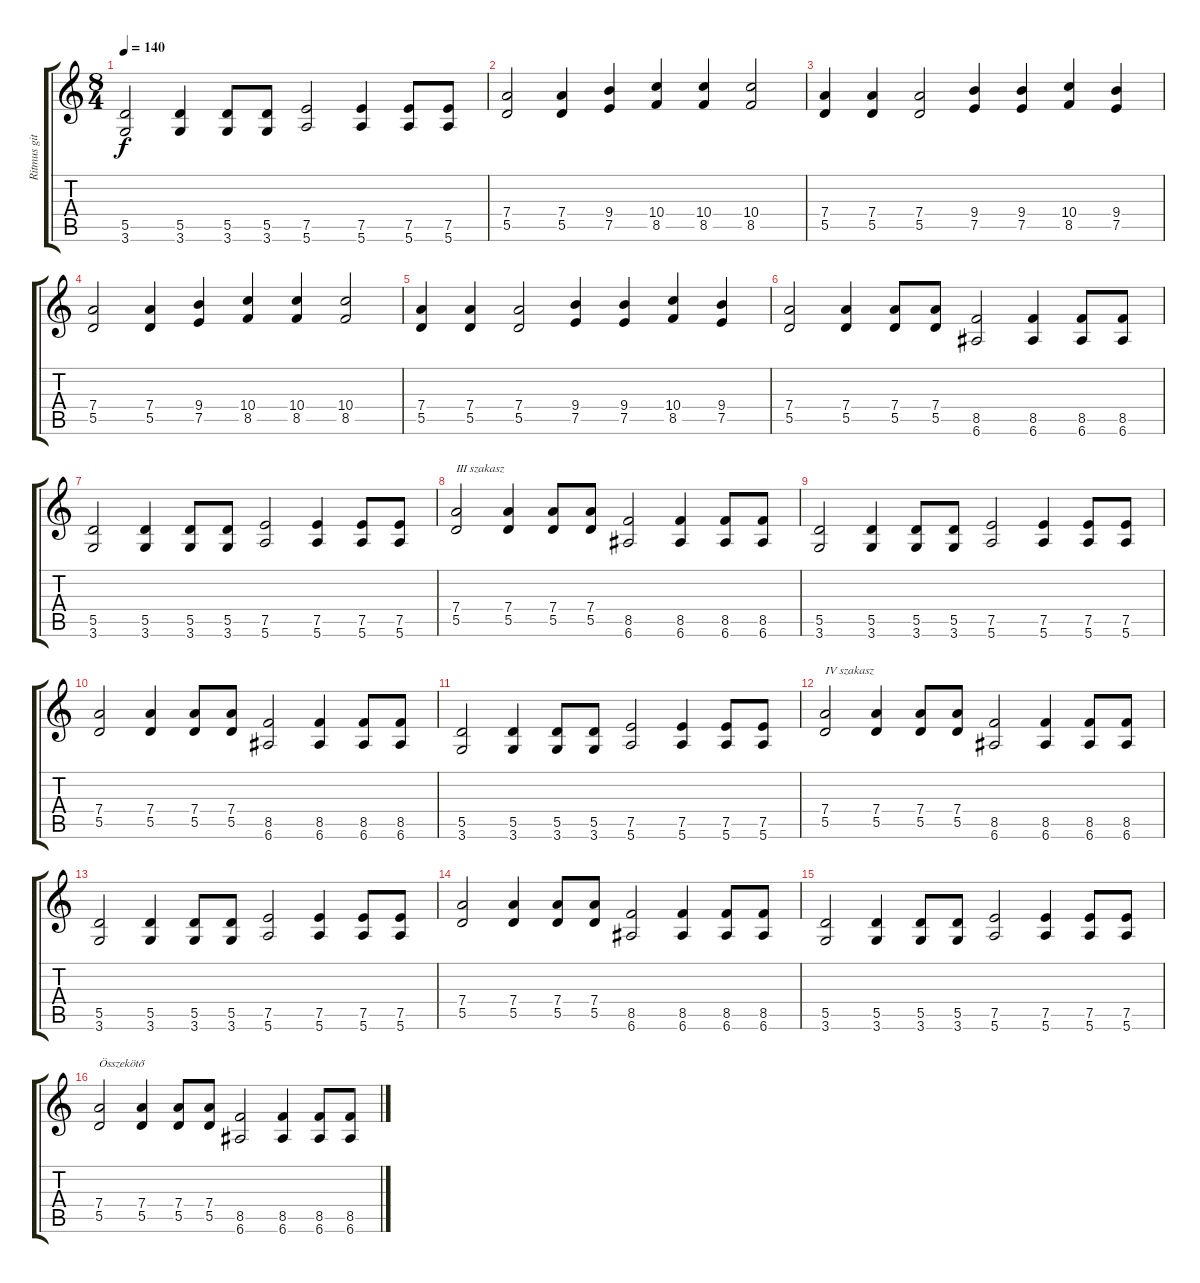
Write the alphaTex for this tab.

\track ("Ritmus gitár" "Ritmus git") {instrument distortionguitar}
\staff {score tabs}
\tuning (E4 B3 G3 D3 A2 E2) {hide}
\ts (8 4)
\tempo 140
\clef g2
\ks c
(5.5 3.6).2{dy f} (5.5 3.6).4 (5.5 3.6).8 (5.5 3.6).8 (7.5 5.6).2 (7.5 5.6).4 (7.5 5.6).8 (7.5 5.6).8 |
(7.4 5.5).2 (7.4 5.5).4 (9.4 7.5).4 (10.4 8.5).4 (10.4 8.5).4 (10.4 8.5).2 |
(7.4 5.5).4 (7.4 5.5).4 (7.4 5.5).2 (9.4 7.5).4 (9.4 7.5).4 (10.4 8.5).4 (9.4 7.5).4 |
(7.4 5.5).2 (7.4 5.5).4 (9.4 7.5).4 (10.4 8.5).4 (10.4 8.5).4 (10.4 8.5).2 |
(7.4 5.5).4 (7.4 5.5).4 (7.4 5.5).2 (9.4 7.5).4 (9.4 7.5).4 (10.4 8.5).4 (9.4 7.5).4 |
(7.4 5.5).2 (7.4 5.5).4 (7.4 5.5).8 (7.4 5.5).8 (8.5 6.6).2 (8.5 6.6).4 (8.5 6.6).8 (8.5 6.6).8 |
(5.5 3.6).2 (5.5 3.6).4 (5.5 3.6).8 (5.5 3.6).8 (7.5 5.6).2 (7.5 5.6).4 (7.5 5.6).8 (7.5 5.6).8 |
(7.4 5.5).2{txt "III szakasz"} (7.4 5.5).4 (7.4 5.5).8 (7.4 5.5).8 (8.5 6.6).2 (8.5 6.6).4 (8.5 6.6).8 (8.5 6.6).8 |
(5.5 3.6).2 (5.5 3.6).4 (5.5 3.6).8 (5.5 3.6).8 (7.5 5.6).2 (7.5 5.6).4 (7.5 5.6).8 (7.5 5.6).8 |
(7.4 5.5).2 (7.4 5.5).4 (7.4 5.5).8 (7.4 5.5).8 (8.5 6.6).2 (8.5 6.6).4 (8.5 6.6).8 (8.5 6.6).8 |
(5.5 3.6).2 (5.5 3.6).4 (5.5 3.6).8 (5.5 3.6).8 (7.5 5.6).2 (7.5 5.6).4 (7.5 5.6).8 (7.5 5.6).8 |
(7.4 5.5).2{txt "IV szakasz"} (7.4 5.5).4 (7.4 5.5).8 (7.4 5.5).8 (8.5 6.6).2 (8.5 6.6).4 (8.5 6.6).8 (8.5 6.6).8 |
(5.5 3.6).2 (5.5 3.6).4 (5.5 3.6).8 (5.5 3.6).8 (7.5 5.6).2 (7.5 5.6).4 (7.5 5.6).8 (7.5 5.6).8 |
(7.4 5.5).2 (7.4 5.5).4 (7.4 5.5).8 (7.4 5.5).8 (8.5 6.6).2 (8.5 6.6).4 (8.5 6.6).8 (8.5 6.6).8 |
(5.5 3.6).2 (5.5 3.6).4 (5.5 3.6).8 (5.5 3.6).8 (7.5 5.6).2 (7.5 5.6).4 (7.5 5.6).8 (7.5 5.6).8 |
(7.4 5.5).2{txt "Összekötő"} (7.4 5.5).4 (7.4 5.5).8 (7.4 5.5).8 (8.5 6.6).2 (8.5 6.6).4 (8.5 6.6).8 (8.5 6.6).8
